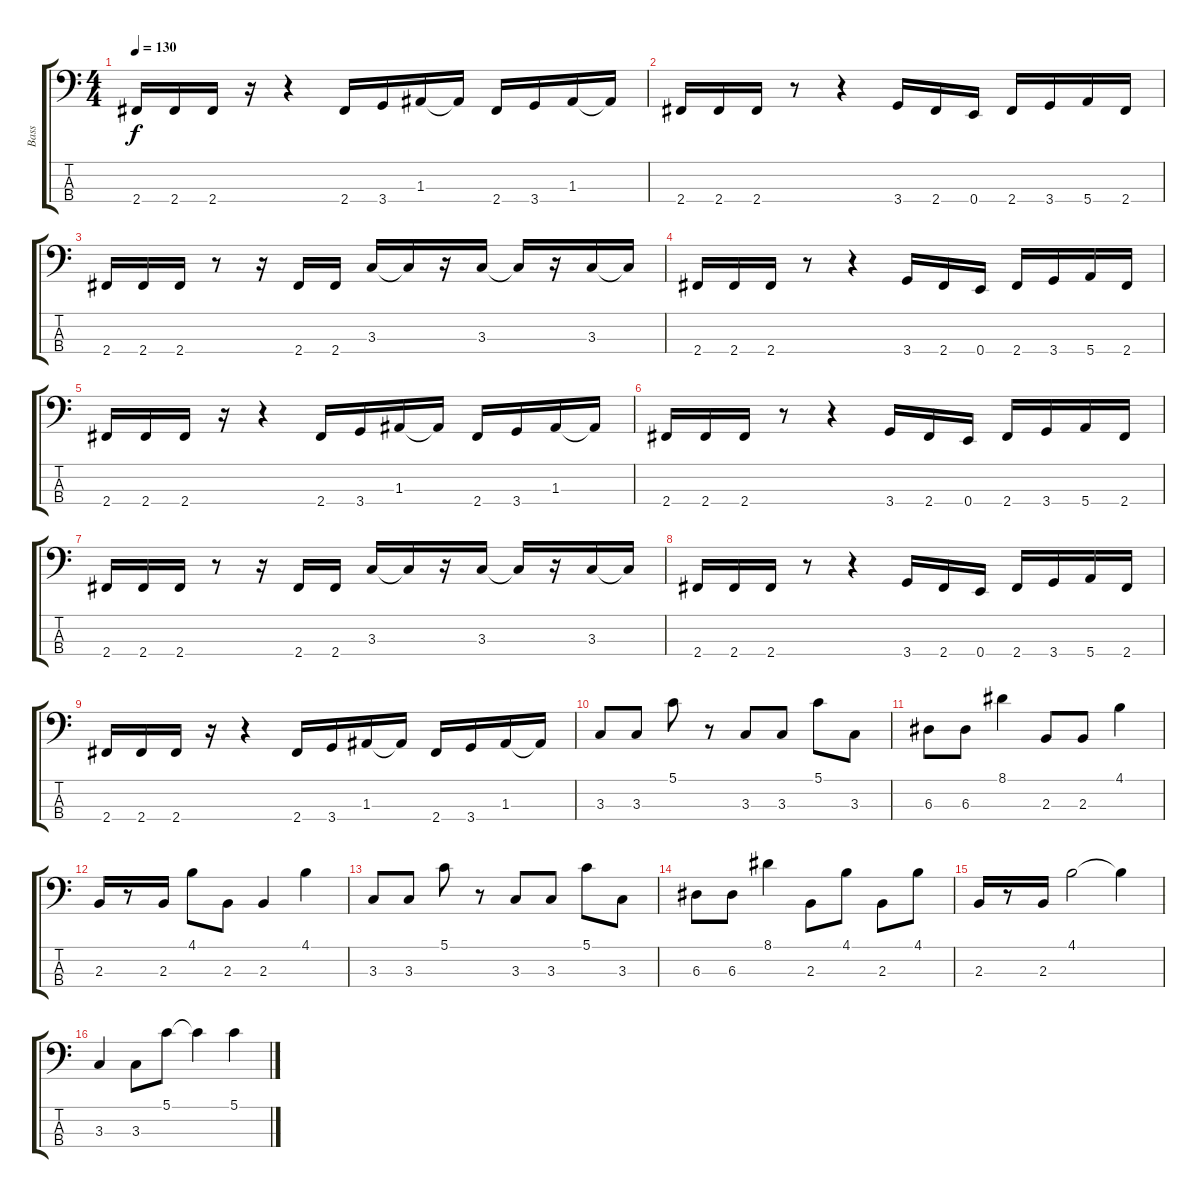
\track ("Bass" "Bass") {instrument electricbasspick}
\staff {score tabs}
\tuning (G2 D2 A1 E1) {hide}
\ts (4 4)
\tempo 130
\clef f4
\ks c
2.4.16{dy f} 2.4.16 2.4.16 r.16 r.4 2.4.16 3.4.16 1.3.16 1.3{t}.16 2.4.16 3.4.16 1.3.16 1.3{t}.16 |
2.4.16 2.4.16 2.4.16 r.8 r.4 3.4.16 2.4.16 0.4.16 2.4.16 3.4.16 5.4.16 2.4.16 |
2.4.16 2.4.16 2.4.16 r.8 r.16 2.4.16 2.4.16 3.3.16 3.3{t}.16 r.16 3.3.16 3.3{t}.16 r.16 3.3.16 3.3{t}.16 |
2.4.16 2.4.16 2.4.16 r.8 r.4 3.4.16 2.4.16 0.4.16 2.4.16 3.4.16 5.4.16 2.4.16 |
2.4.16 2.4.16 2.4.16 r.16 r.4 2.4.16 3.4.16 1.3.16 1.3{t}.16 2.4.16 3.4.16 1.3.16 1.3{t}.16 |
2.4.16 2.4.16 2.4.16 r.8 r.4 3.4.16 2.4.16 0.4.16 2.4.16 3.4.16 5.4.16 2.4.16 |
2.4.16 2.4.16 2.4.16 r.8 r.16 2.4.16 2.4.16 3.3.16 3.3{t}.16 r.16 3.3.16 3.3{t}.16 r.16 3.3.16 3.3{t}.16 |
2.4.16 2.4.16 2.4.16 r.8 r.4 3.4.16 2.4.16 0.4.16 2.4.16 3.4.16 5.4.16 2.4.16 |
2.4.16 2.4.16 2.4.16 r.16 r.4 2.4.16 3.4.16 1.3.16 1.3{t}.16 2.4.16 3.4.16 1.3.16 1.3{t}.16 |
3.3.8 3.3.8 5.1.8 r.8 3.3.8 3.3.8 5.1.8 3.3.8 |
6.3.8 6.3.8 8.1.4 2.3.8 2.3.8 4.1.4 |
2.3.16 r.8 2.3.16 4.1.8 2.3.8 2.3.4 4.1.4 |
3.3.8 3.3.8 5.1.8 r.8 3.3.8 3.3.8 5.1.8 3.3.8 |
6.3.8 6.3.8 8.1.4 2.3.8 4.1.8 2.3.8 4.1.8 |
2.3.16 r.8 2.3.16 4.1.2 4.1{t}.4 |
3.3.4 3.3.8 5.1.8 5.1{t}.4 5.1.4
